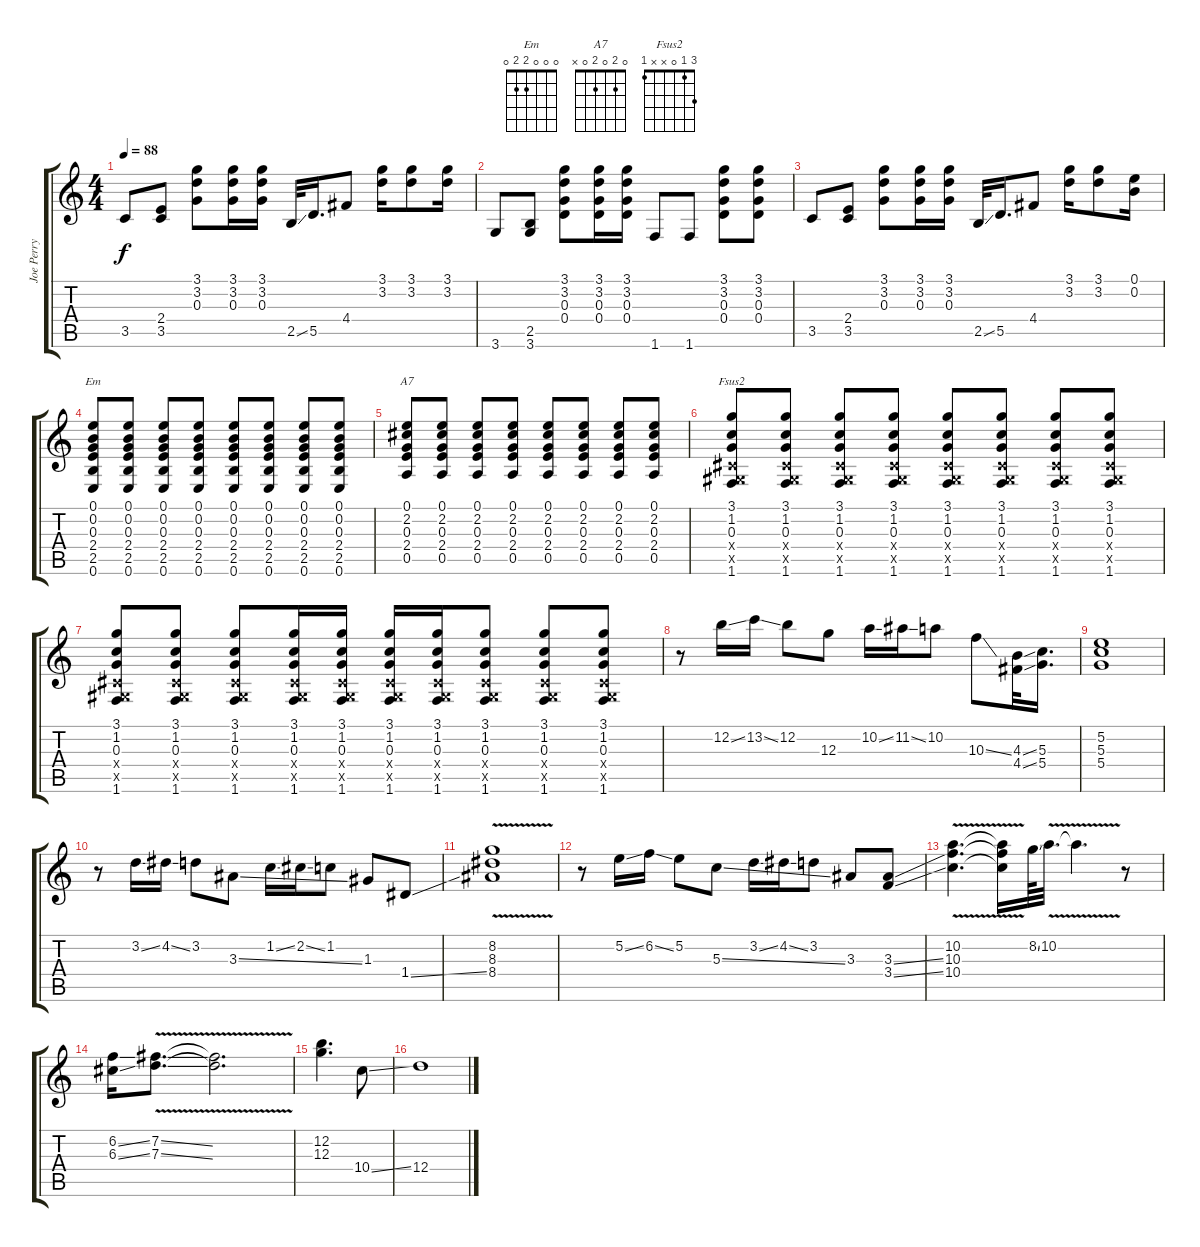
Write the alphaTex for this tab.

\track ("Joe Perry (Gtr. 2)" "Joe Perry ") {instrument distortionguitar}
\staff {score tabs}
\tuning (E4 B3 G3 D3 A2 E2) {hide}
\chord ("Em" 0 0 0 2 2 0)
\chord ("A7" 0 2 0 2 0 x)
\chord ("Fsus2" 3 1 0 x x 1)
\ts (4 4)
\tempo 88
\clef g2
\ks c
3.5.8{dy f} (2.4 3.5).8 (3.1 3.2 0.3).8 (3.1 3.2 0.3).16 (3.1 3.2 0.3).16 2.5{ss}.32 5.5.16{d} 4.4.8 (3.1 3.2).16 (3.1 3.2).8 (3.1 3.2).16 |
3.6.8 (2.5 3.6).8 (3.1 3.2 0.3 0.4).8 (3.1 3.2 0.3 0.4).16 (3.1 3.2 0.3 0.4).16 1.6.8 1.6.8 (3.1 3.2 0.3 0.4).8 (3.1 3.2 0.3 0.4).8 |
3.5.8 (2.4 3.5).8 (3.1 3.2 0.3).8 (3.1 3.2 0.3).16 (3.1 3.2 0.3).16 2.5{ss}.32 5.5.16{d} 4.4.8 (3.1 3.2).16 (3.1 3.2).8 (0.1 0.2).16 |
(0.1 0.2 0.3 2.4 2.5 0.6).8{ch "Em"} (0.1 0.2 0.3 2.4 2.5 0.6).8 (0.1 0.2 0.3 2.4 2.5 0.6).8 (0.1 0.2 0.3 2.4 2.5 0.6).8 (0.1 0.2 0.3 2.4 2.5 0.6).8 (0.1 0.2 0.3 2.4 2.5 0.6).8 (0.1 0.2 0.3 2.4 2.5 0.6).8 (0.1 0.2 0.3 2.4 2.5 0.6).8 |
(0.1 2.2 0.3 2.4 0.5).8{ch "A7"} (0.1 2.2 0.3 2.4 0.5).8 (0.1 2.2 0.3 2.4 0.5).8 (0.1 2.2 0.3 2.4 0.5).8 (0.1 2.2 0.3 2.4 0.5).8 (0.1 2.2 0.3 2.4 0.5).8 (0.1 2.2 0.3 2.4 0.5).8 (0.1 2.2 0.3 2.4 0.5).8 |
(3.1 1.2 0.3 -1.4{x} -1.5{x} 1.6).8{ch "Fsus2"} (3.1 1.2 0.3 -1.4{x} -1.5{x} 1.6).8 (3.1 1.2 0.3 -1.4{x} -1.5{x} 1.6).8 (3.1 1.2 0.3 -1.4{x} -1.5{x} 1.6).8 (3.1 1.2 0.3 -1.4{x} -1.5{x} 1.6).8 (3.1 1.2 0.3 -1.4{x} -1.5{x} 1.6).8 (3.1 1.2 0.3 -1.4{x} -1.5{x} 1.6).8 (3.1 1.2 0.3 -1.4{x} -1.5{x} 1.6).8 |
(3.1 1.2 0.3 -1.4{x} -1.5{x} 1.6).8 (3.1 1.2 0.3 -1.4{x} -1.5{x} 1.6).8 (3.1 1.2 0.3 -1.4{x} -1.5{x} 1.6).8 (3.1 1.2 0.3 -1.4{x} -1.5{x} 1.6).16 (3.1 1.2 0.3 -1.4{x} -1.5{x} 1.6).16 (3.1 1.2 0.3 -1.4{x} -1.5{x} 1.6).16 (3.1 1.2 0.3 -1.4{x} -1.5{x} 1.6).16 (3.1 1.2 0.3 -1.4{x} -1.5{x} 1.6).8 (3.1 1.2 0.3 -1.4{x} -1.5{x} 1.6).8 (3.1 1.2 0.3 -1.4{x} -1.5{x} 1.6).8 |
r.8 12.2{ss}.16 13.2{ss}.16 12.2.8 12.3.8 10.2{ss}.16 11.2{ss}.16 10.2.8 10.3{ss}.8 (4.3{ss} 4.4{ss}).32 (5.3 5.4).16{d} |
(5.2 5.3 5.4).1 |
r.8 3.2{ss}.16 4.2{ss}.16 3.2.8 3.3{ss}.8 1.2{ss}.16 2.2{ss}.16 1.2.8 1.3.8 1.4{ss}.8 |
(8.2{v} 8.3{v} 8.4{v}).1 |
r.8 5.2{ss}.16 6.2{ss}.16 5.2.8 5.3{ss}.8 3.2{ss}.16 4.2{ss}.16 3.2.8 3.3.8 (3.3{ss} 3.4{ss}).8 |
(10.2{v} 10.3{v} 10.4{v}).4{d} (10.2{t} 10.3{t} 10.4{t}).16 8.2{ss}.64 10.2{v}.32{d} 10.2{t}.4{d} r.8 |
(6.2{ss} 6.3{ss}).16 (7.2{v ss} 7.3{v ss}).8{d} (7.2{t} 7.3{t}).2{d} |
(12.2 12.3).4{d} 10.4{ss}.8 |
12.4.1
